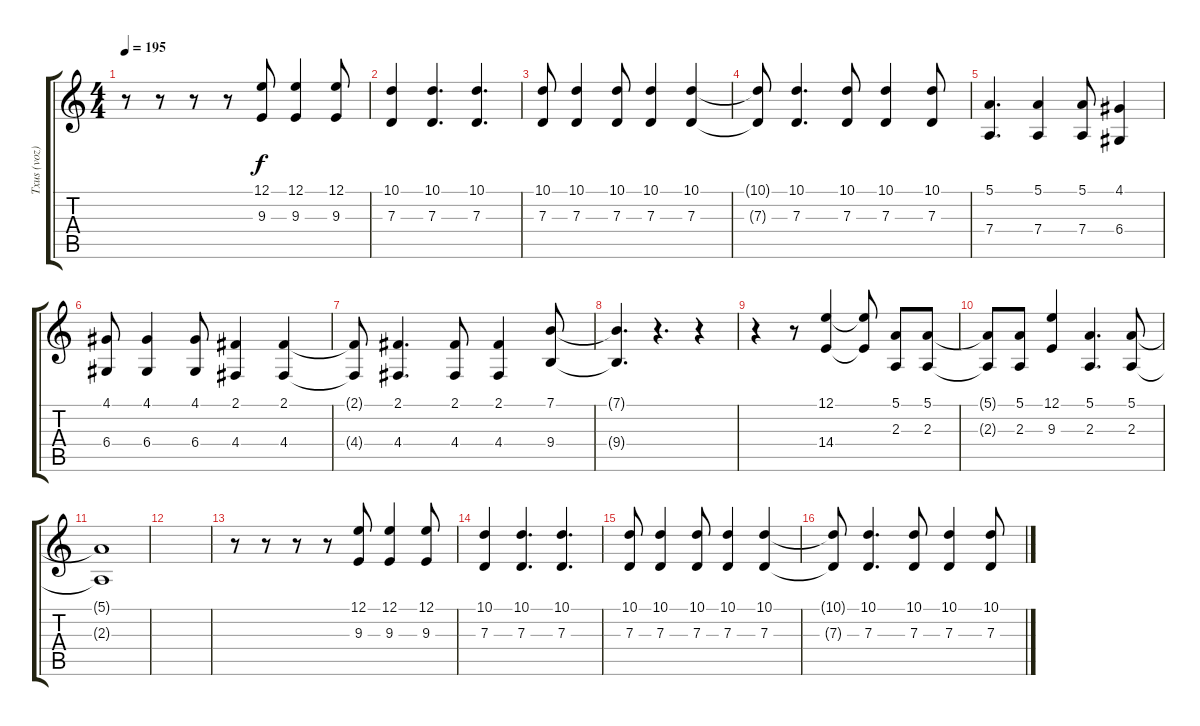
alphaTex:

\track ("Txus (voz)" "Txus (voz)") {instrument lead1square}
\staff {score tabs}
\tuning (E4 B3 G3 D3 A2 E2) {hide}
\ts (4 4)
\tempo 195
\clef g2
\ks c
r.8{dy f} r.8 r.8 r.8 (12.1 9.3).8 (12.1 9.3).4 (12.1 9.3).8 |
(10.1 7.3).4 (10.1 7.3).4{d} (10.1 7.3).4{d} |
(10.1 7.3).8 (10.1 7.3).4 (10.1 7.3).8 (10.1 7.3).4 (10.1 7.3).4 |
(10.1{t} 7.3{t}).8 (10.1 7.3).4{d} (10.1 7.3).8 (10.1 7.3).4 (10.1 7.3).8 |
(5.1 7.4).4{d} (5.1 7.4).4 (5.1 7.4).8 (4.1 6.4).4 |
(4.1 6.4).8 (4.1 6.4).4 (4.1 6.4).8 (2.1 4.4).4 (2.1 4.4).4 |
(2.1{t} 4.4{t}).8 (2.1 4.4).4{d} (2.1 4.4).8 (2.1 4.4).4 (7.1 9.4).8 |
(7.1{t} 9.4{t}).4{d} r.4{d} r.4 |
r.4 r.8 (12.1 14.4).4 (12.1{t} 14.4{t}).8 (5.1 2.3).8 (5.1 2.3).8 |
(5.1{t} 2.3{t}).8 (5.1 2.3).8 (12.1 9.3).4 (5.1 2.3).4{d} (5.1 2.3).8 |
(5.1{t} 2.3{t}).1 |
|
r.8 r.8 r.8 r.8 (12.1 9.3).8 (12.1 9.3).4 (12.1 9.3).8 |
(10.1 7.3).4 (10.1 7.3).4{d} (10.1 7.3).4{d} |
(10.1 7.3).8 (10.1 7.3).4 (10.1 7.3).8 (10.1 7.3).4 (10.1 7.3).4 |
(10.1{t} 7.3{t}).8 (10.1 7.3).4{d} (10.1 7.3).8 (10.1 7.3).4 (10.1 7.3).8
